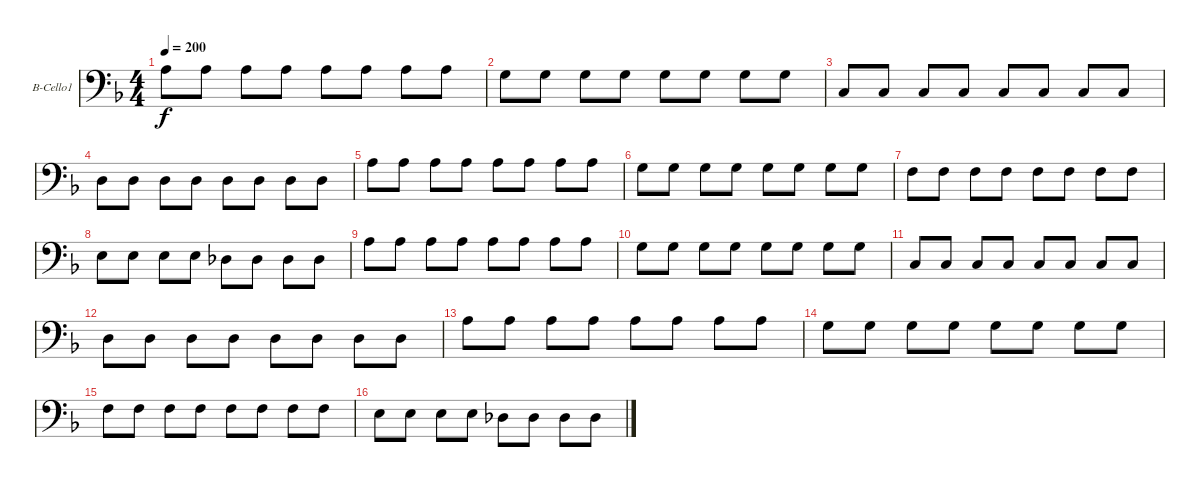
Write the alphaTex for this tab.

\bracketExtendMode groupsimilarinstruments
\firstSystemTrackNameOrientation horizontal
\otherSystemsTrackNameOrientation horizontal
\track ("Bass Cello 1" "B-Cello1") {instrument cello}
\staff {score}
\tuning (A3 D3 G2 C2)
\ts (4 4)
\beaming (8 2 2 2 2)
\tempo 200
\clef f4
\scale
0.485477
\ks dminor
0.1.8{dy f instrument cello} 0.1.8 0.1.8 0.1.8 0.1.8 0.1.8 0.1.8 0.1.8 |
\scale
0.257261 5.2.8 5.2.8 5.2.8 5.2.8 5.2.8 5.2.8 5.2.8 5.2.8 |
\scale
0.257261 5.3.8 5.3.8 5.3.8 5.3.8 5.3.8 5.3.8 5.3.8 5.3.8 |
\scale
0.333333 0.2.8 0.2.8 0.2.8 0.2.8 0.2.8 0.2.8 0.2.8 0.2.8 |
\scale
0.333333 0.1.8 0.1.8 0.1.8 0.1.8 0.1.8 0.1.8 14.3.8 0.1.8 |
\scale
0.333333 5.2.8 5.2.8 5.2.8 5.2.8 5.2.8 5.2.8 5.2.8 5.2.8 |
\scale
0.333333 3.2.8 3.2.8 3.2.8 3.2.8 3.2.8 3.2.8 3.2.8 3.2.8 |
\scale
0.333333 2.2.8 2.2.8 2.2.8 2.2.8 6.3.8 6.3.8 6.3.8 6.3.8 |
\scale
0.333333 0.1.8 0.1.8 0.1.8 0.1.8 0.1.8 0.1.8 0.1.8 0.1.8 |
5.2.8 5.2.8 5.2.8 5.2.8 5.2.8 5.2.8 5.2.8 5.2.8 |
\scale
0.333333 5.3.8 5.3.8 5.3.8 5.3.8 5.3.8 5.3.8 5.3.8 5.3.8 |
\scale
0.333333 0.2.8 0.2.8 0.2.8 0.2.8 0.2.8 0.2.8 0.2.8 0.2.8 |
\scale
0.333333 0.1.8 0.1.8 0.1.8 0.1.8 0.1.8 0.1.8 14.3.8 0.1.8 |
\scale
0.333333 5.2.8 5.2.8 5.2.8 5.2.8 5.2.8 5.2.8 5.2.8 5.2.8 |
\scale
0.333333 3.2.8 3.2.8 3.2.8 3.2.8 3.2.8 3.2.8 3.2.8 3.2.8 |
2.2.8 2.2.8 2.2.8 2.2.8 6.3.8 6.3.8 6.3.8 6.3.8
